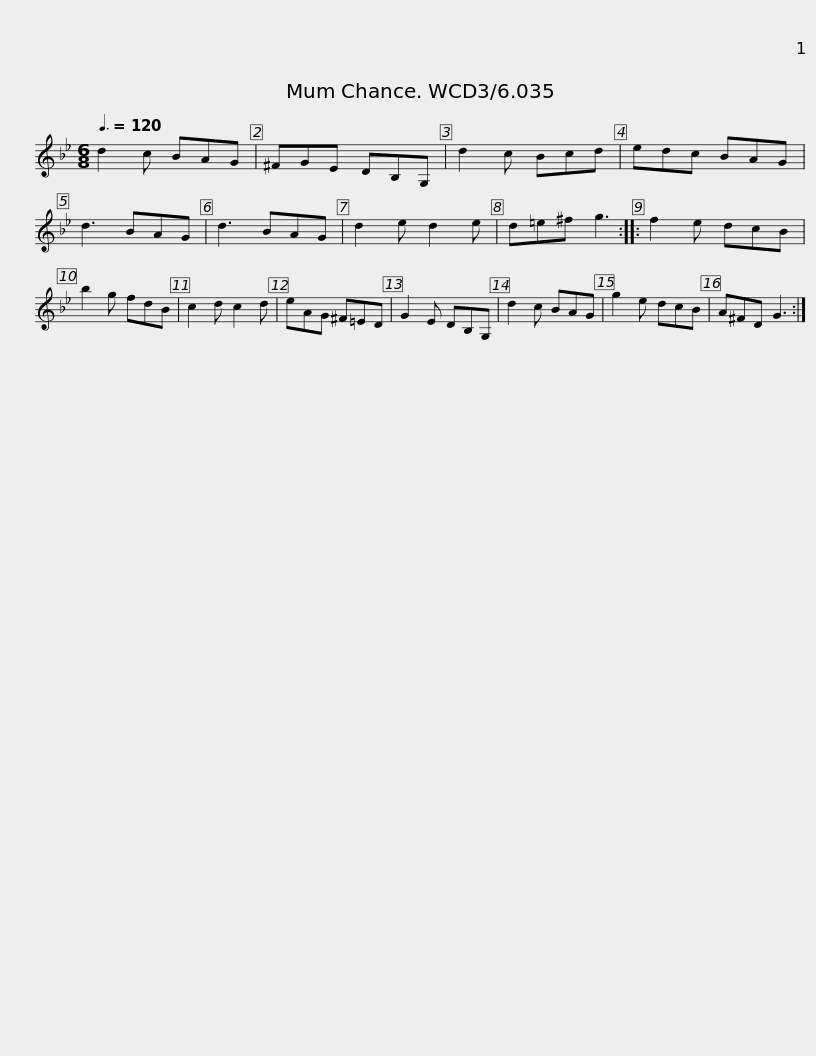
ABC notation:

X:1
L:1/8
Q:3/8=120
M:6/8
I:linebreak $
K:Gmin
V:1 treble
V:1
 d2 c BAG | ^FGE DB,G, | d2 c Bcd | edc BAG | d3 BAG | %5
 d3 BAG | d2 e d2 e | d=e^f g3 ::$ f2 e dcB | b2 g fdB | %10
 c2 d c2 d | eAG ^F=ED | G2 E DB,G, | d2 c BAG | g2 e dcB | %15
 A^FD G3 :| %16
